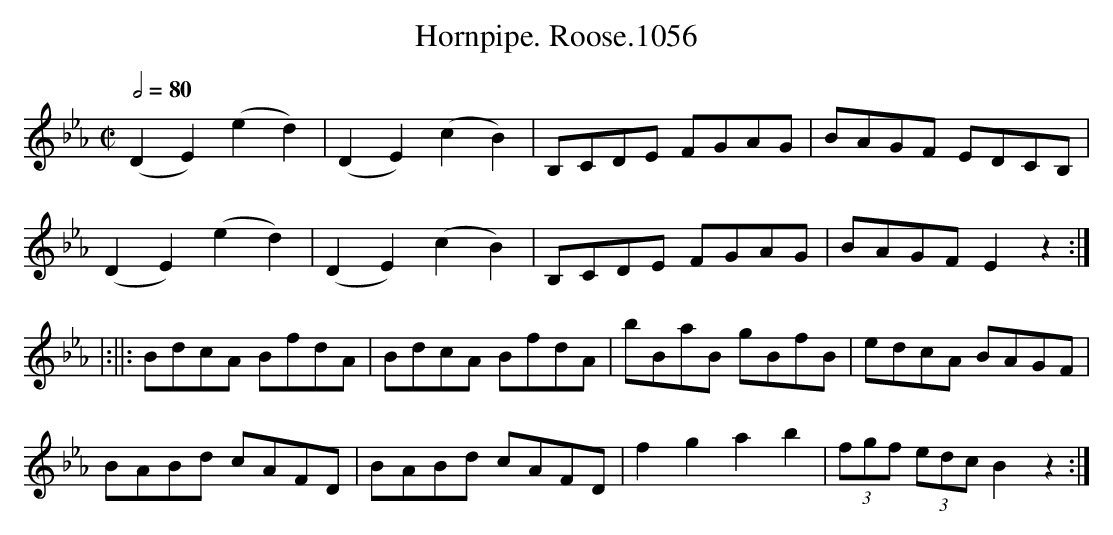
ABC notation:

X:1
T:Hornpipe. Roose.1056
M:C|
L:1/8
Q:1/2=80
K:Eb
(D2E2)(e2d2) | (D2E2)(c2B2) | B,CDE FGAG | BAGF EDCB, |
(D2E2)(e2d2) | (D2E2)(c2B2) | B,CDE FGAG | BAGF E2z2 :|
K:Bb Mix
|:||:BdcA BfdA | BdcA BfdA | bBaB gBfB | edcA BAGF |
BABd cAFD | BABd cAFD | f2g2a2b2 | (3fgf (3edc B2z2 :|
